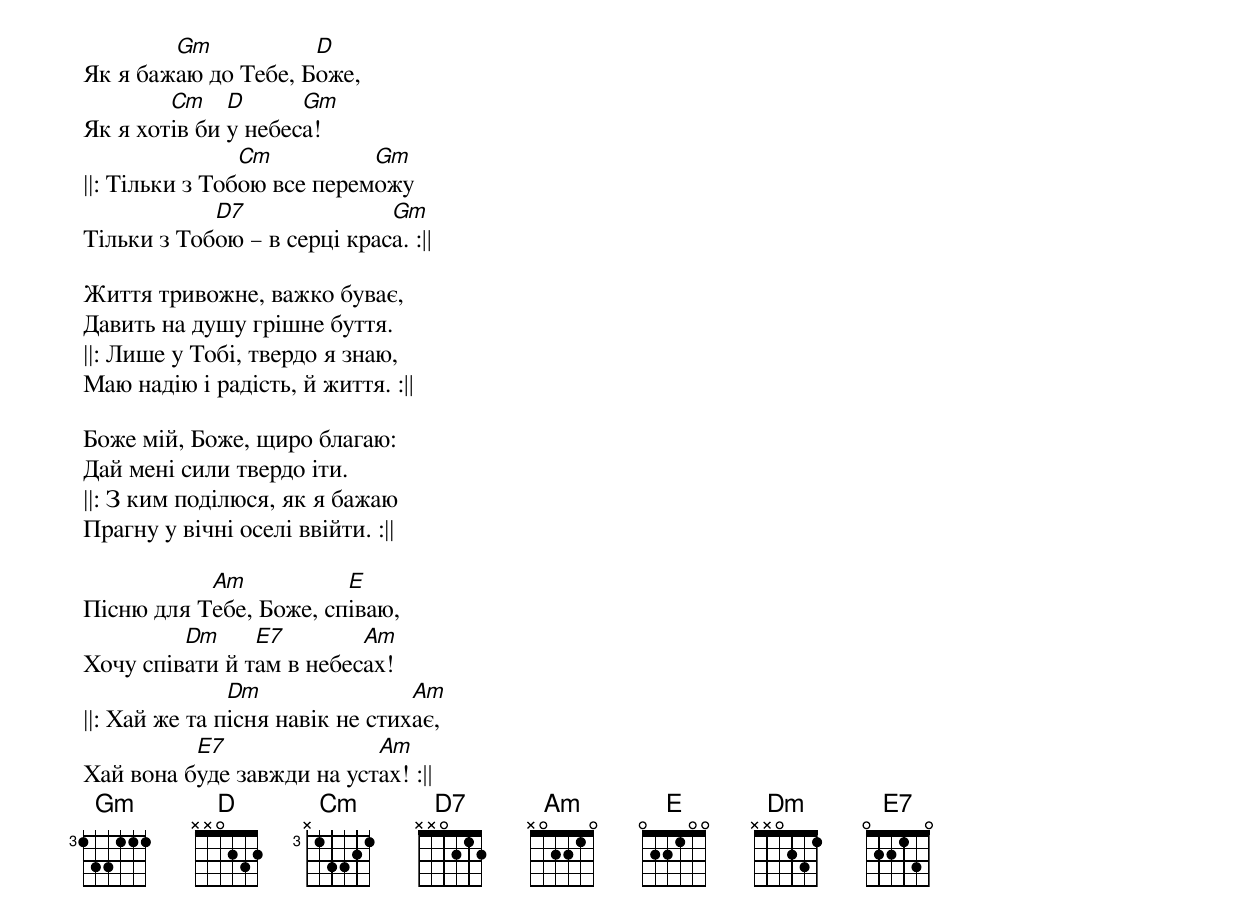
Як я баж[Gm]аю до Тебе, Б[D]оже,
Як я хот[Cm]ів би [D]у небес[Gm]а!
||: Тільки з Тоб[Cm]ою все перем[Gm]ожу
Тільки з Тоб[D7]ою – в серці крас[Gm]а. :||

Життя тривожне, важко буває,
Давить на душу грішне буття.
||: Лише у Тобі, твердо я знаю,
Маю надію і радість, й життя. :||

Боже мій, Боже, щиро благаю:
Дай мені сили твердо іти.
||: З ким поділюся, як я бажаю
Прагну у вічні оселі ввійти. :||

Пісню для Т[Am]ебе, Боже, сп[E]іваю,
Хочу спів[Dm]ати й т[E7]ам в небес[Am]ах!
||: Хай же та п[Dm]існя навік не стих[Am]ає,
Хай вона б[E7]уде завжди на уст[Am]ах! :||
